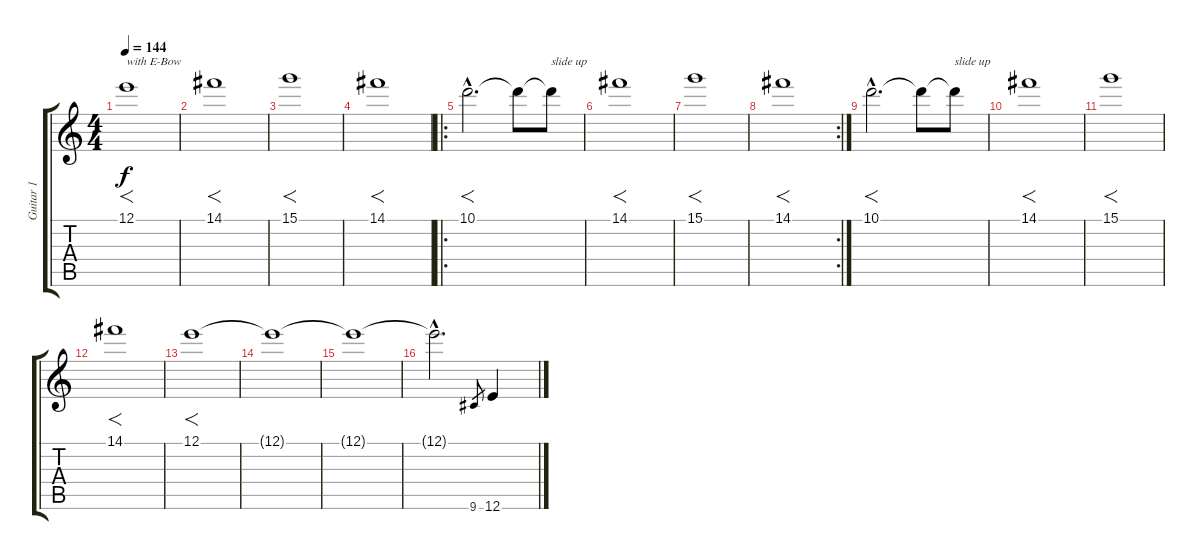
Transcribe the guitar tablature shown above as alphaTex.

\track ("Guitar 1" "Guitar 1") {instrument distortionguitar}
\staff {score tabs}
\tuning (E4 B3 G3 D3 A2 E2) {hide}
\ts (4 4)
\tempo 144
\clef g2
\ks c
12.1.1{f txt "with E-Bow" dy f instrument distortionguitar} |
14.1.1{f} |
15.1.1{f} |
14.1.1{f} |
\ro
10.1{hac}.2{f d} 10.1{t}.8 10.1{t}.8{txt "slide up"} |
14.1.1{f} |
15.1.1{f} |
\rc 2
14.1.1{f} |
10.1{hac}.2{f d} 10.1{t}.8 10.1{t}.8{txt "slide up"} |
14.1.1{f} |
15.1.1{f} |
14.1.1{f} |
12.1.1{f} |
12.1{t}.1 |
12.1{t}.1 |
12.1{hac t}.2{d} 9.6.8{gr} 12.6{ss}.4{instrument overdrivenguitar}
